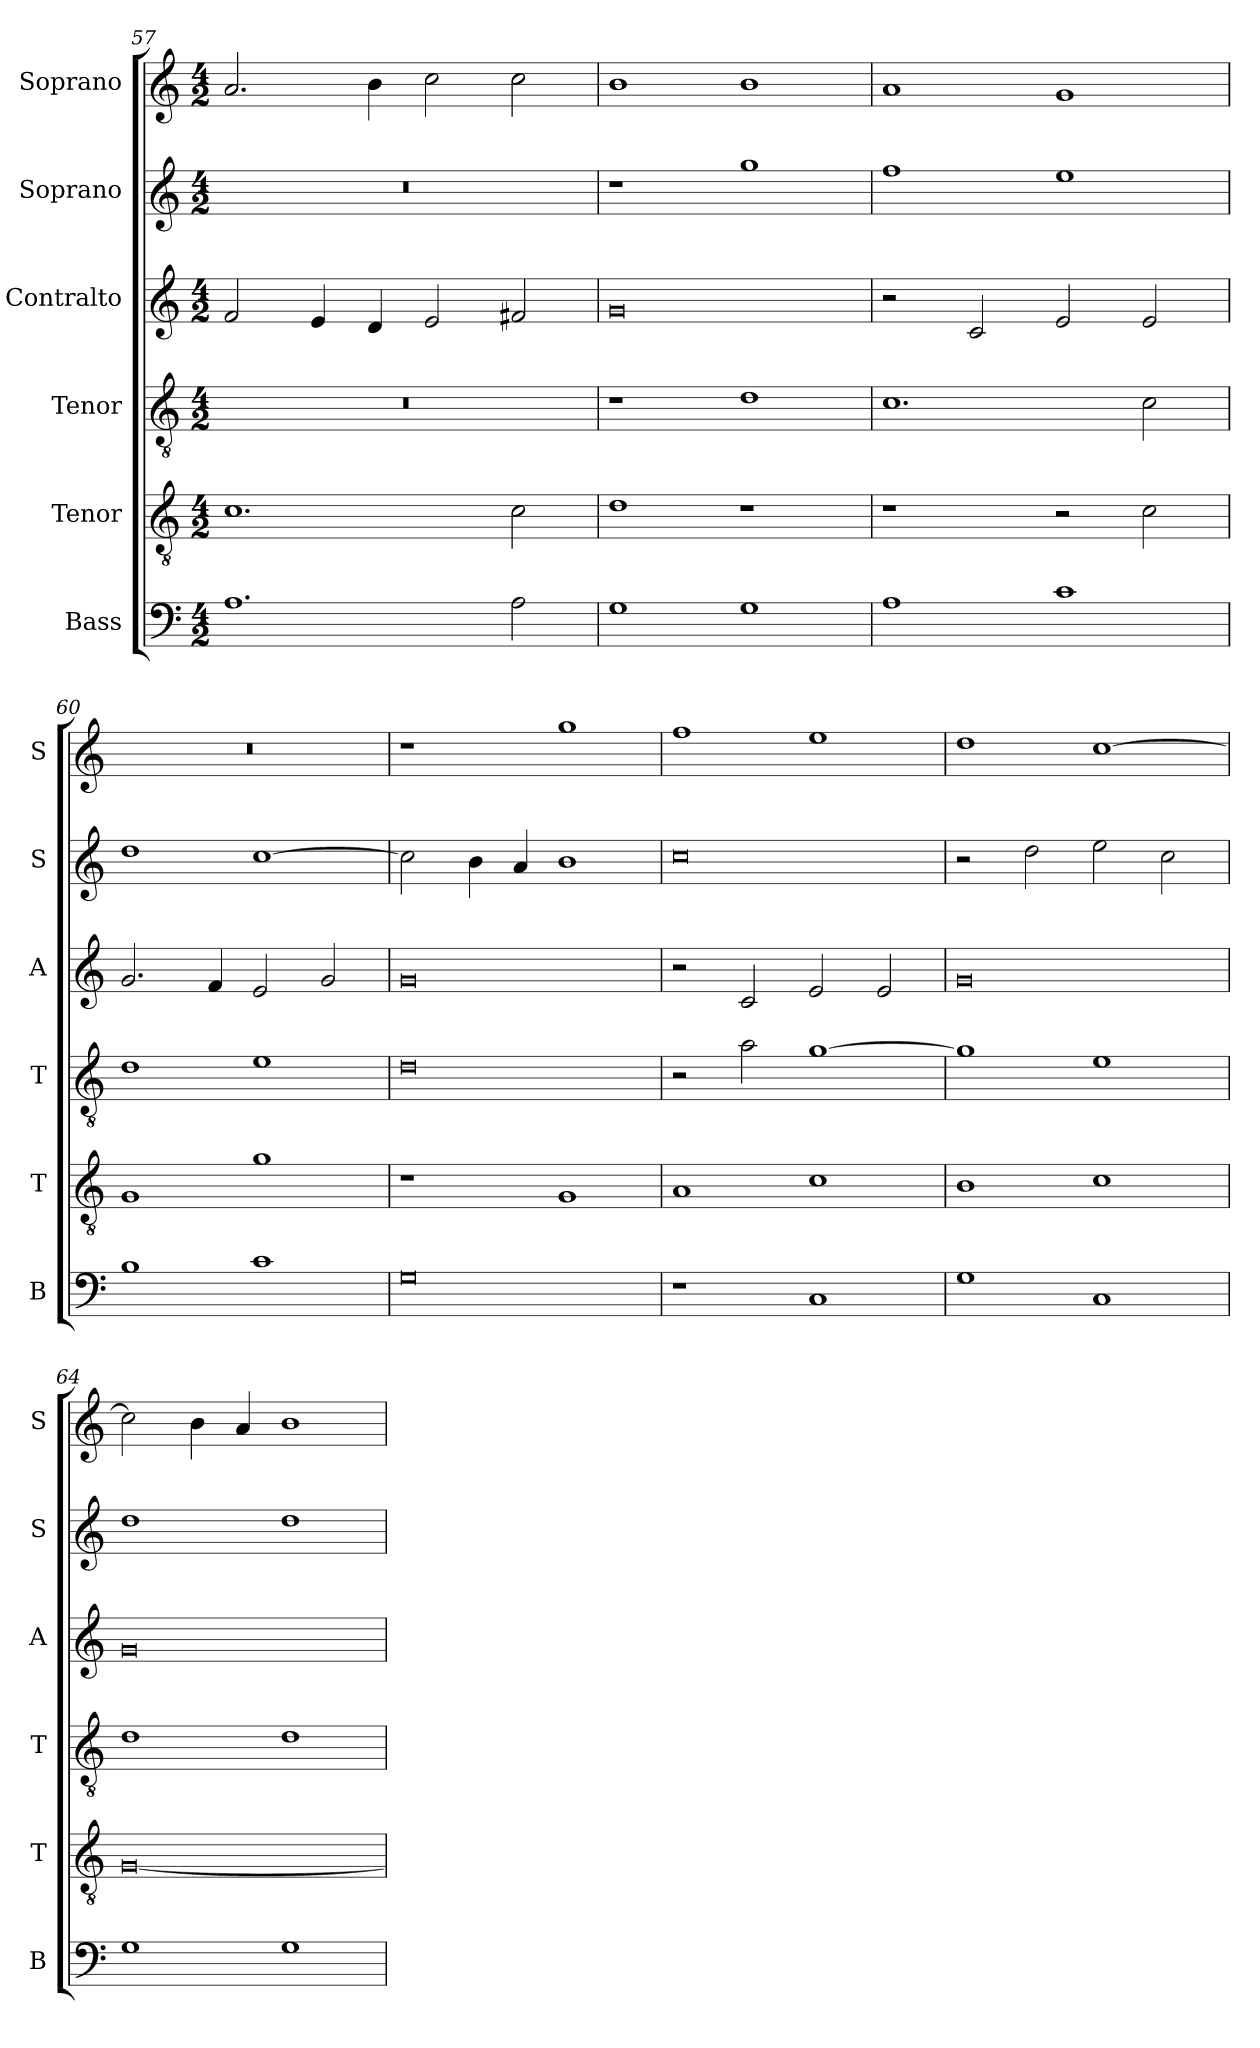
**kern	**kern	**kern	**kern	**kern	**kern
*part6	*part5	*part4	*part3	*part2	*part1
*staff6	*staff5	*staff4	*staff3	*staff2	*staff1
*I"Bass	*I"Tenor	*I"Tenor	*I"Contralto	*I"Soprano	*I"Soprano
*I'B	*I'T	*I'T	*I'A	*I'S	*I'S
*clefF4	*clefGv2	*clefGv2	*clefG2	*clefG2	*clefG2
*k[]	*k[]	*k[]	*k[]	*k[]	*k[]
*G:mix	*G:mix	*G:mix	*G:mix	*G:mix	*G:mix
*M4/2	*M4/2	*M4/2	*M4/2	*M4/2	*M4/2
=57	=57	=57	=57	=57	=57
1.A	1.c	0r	2f	0r	2.a
.	.	.	4e	.	.
.	.	.	4d	.	4b
.	.	.	2e	.	2cc
2A	2c	.	2f#X	.	2cc
=58	=58	=58	=58	=58	=58
1G	1d	1r	0g	1r	1b
1G	1r	1d	.	1gg	1b
=59	=59	=59	=59	=59	=59
1A	1r	1.c	2r	1ff	1a
.	.	.	2c	.	.
1c	2r	.	2e	1ee	1g
.	2c	2c	2e	.	.
=60	=60	=60	=60	=60	=60
1B	1G	1d	2.g	1dd	0r
.	.	.	4f	.	.
1c	1g	1e	2e	[1cc	.
.	.	.	2g	.	.
=61	=61	=61	=61	=61	=61
0G	1r	0d	0g	2cc]	1r
.	.	.	.	4b	.
.	.	.	.	4a	.
.	1G	.	.	1b	1gg
=62	=62	=62	=62	=62	=62
1r	1A	2r	2r	0cc	1ff
.	.	2a	2c	.	.
1C	1c	[1g	2e	.	1ee
.	.	.	2e	.	.
=63	=63	=63	=63	=63	=63
1G	1B	1g]	0g	2r	1dd
.	.	.	.	2dd	.
1C	1c	1e	.	2ee	[1cc
.	.	.	.	2cc	.
=64	=64	=64	=64	=64	=64
1G	[0G	1d	0g	1dd	2cc]
.	.	.	.	.	4b
.	.	.	.	.	4a
1G	.	1d	.	1dd	1b
=	=	=	=	=	=
*-	*-	*-	*-	*-	*-
